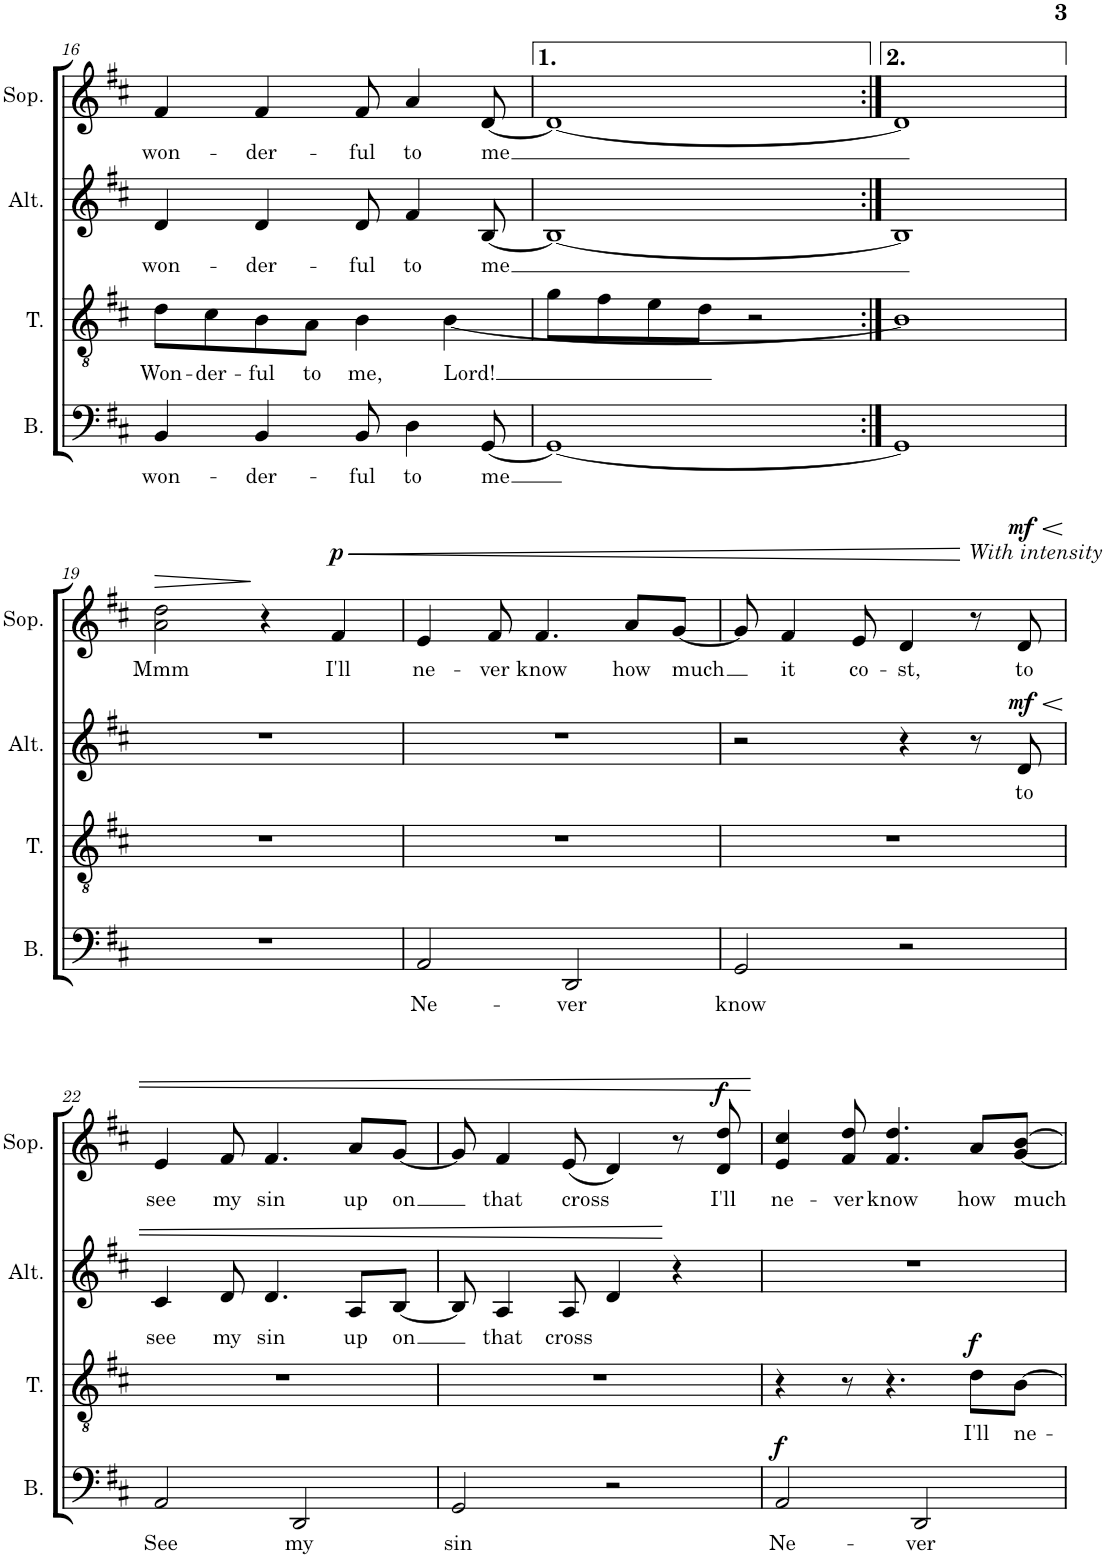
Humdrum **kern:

**kern	**text	**dynam	**kern	**text	**dynam	**kern	**text	**dynam	**kern	**text	**dynam
*part4	*part4	*part4	*part3	*part3	*part3	*part2	*part2	*part2	*part1	*part1	*part1
*staff4	*staff4	*staff4	*staff3	*staff3	*staff3	*staff2	*staff2	*staff2	*staff1	*staff1	*staff1
*I"Bass	*	*	*I"Tenor	*	*	*I"Alto	*	*	*I"Soprano	*	*
*I'B.	*	*	*I'T.	*	*	*I'Alt.	*	*	*I'Sop.	*	*
!!LO:PB:g=z
*clefF4	*	*	*clefGv2	*	*	*clefG2	*	*	*clefG2	*	*
*k[f#c#]	*	*	*k[f#c#]	*	*	*k[f#c#]	*	*	*k[f#c#]	*	*
*M4/4	*	*	*M4/4	*	*	*M4/4	*	*	*M4/4	*	*
=16	=16	=16	=16	=16	=16	=16	=16	=16	=16	=16	=16
!	!LO:LY:b	!	!	!LO:LY:b	!	!	!LO:LY:b	!	!	!LO:LY:b	!
4BB/	won-	.	8d\L	Won-	.	4d/	won-	.	4f#/	won-	.
!	!	!	!	!LO:LY:b	!	!	!	!	!	!	!
.	.	.	8c#\	-der-	.	.	.	.	.	.	.
!	!LO:LY:b	!	!	!LO:LY:b	!	!	!LO:LY:b	!	!	!LO:LY:b	!
4BB/	-der-	.	8B\	-ful	.	4d/	-der-	.	4f#/	-der-	.
!	!	!	!	!LO:LY:b	!	!	!	!	!	!	!
.	.	.	8A\J	to	.	.	.	.	.	.	.
!	!LO:LY:b	!	!	!LO:LY:b	!	!	!LO:LY:b	!	!	!LO:LY:b	!
8BB/	-ful	.	4B\	me,	.	8d/	-ful	.	8f#/	-ful	.
!	!LO:LY:b	!	!	!	!	!	!LO:LY:b	!	!	!LO:LY:b	!
4D\	to	.	.	.	.	4f#/	to	.	4a/	to	.
!	!	!	!	!LO:LY:b	!	!	!	!	!	!	!
.	.	.	[<4B\	Lord!	.	.	.	.	.	.	.
!	!LO:LY:b	!	!	!	!	!	!LO:LY:b	!	!	!LO:LY:b	!
[8GG/	me	.	.	.	.	[8B/	me	.	[8d/	me	.
=17	=17	=17	=17	=17	=17	=17	=17	=17	=17	=17	=17
1GG_	.	.	8g\L	.	.	1B_	.	.	1d_	.	.
.	.	.	8f#\	.	.	.	.	.	.	.	.
.	.	.	8e\	.	.	.	.	.	.	.	.
.	.	.	8d\J	.	.	.	.	.	.	.	.
.	.	.	2r	.	.	.	.	.	.	.	.
=18:|!	=18:|!	=18:|!	=18:|!	=18:|!	=18:|!	=18:|!	=18:|!	=18:|!	=18:|!	=18:|!	=18:|!
1GG]	.	.	1B]	.	.	1B]	.	.	1d]	.	.
!!LO:LB:g=z
=19	=19	=19	=19	=19	=19	=19	=19	=19	=19	=19	=19
!	!	!	!	!	!	!	!	!	!	!LO:LY:b	!LO:HP:b
1r	.	.	1r	.	.	1r	.	.	2a\ 2dd\	Mmm	>
.	.	.	.	.	.	.	.	.	4r	.	]
!	!	!	!	!	!	!	!	!	!	!LO:LY:b	!LO:HP:b
!	!	!	!	!	!	!	!	!	!	!	!LO:DY:n=1:a
.	.	.	.	.	.	.	.	.	4f#/	I'll	< p
=20	=20	=20	=20	=20	=20	=20	=20	=20	=20	=20	=20
!	!LO:LY:b	!	!	!	!	!	!	!	!	!LO:LY:b	!
2AA/	Ne-	.	1r	.	.	1r	.	.	4e/	ne-	.
!	!	!	!	!	!	!	!	!	!	!LO:LY:b	!
.	.	.	.	.	.	.	.	.	8f#/	-ver	.
!	!	!	!	!	!	!	!	!	!	!LO:LY:b	!
.	.	.	.	.	.	.	.	.	4.f#/	know	.
!	!LO:LY:b	!	!	!	!	!	!	!	!	!	!
2DD/	-ver	.	.	.	.	.	.	.	.	.	.
!	!	!	!	!	!	!	!	!	!	!LO:LY:b	!
.	.	.	.	.	.	.	.	.	8a/L	how	.
!	!	!	!	!	!	!	!	!	!	!LO:LY:b	!
.	.	.	.	.	.	.	.	.	[8g/J	much	.
=21	=21	=21	=21	=21	=21	=21	=21	=21	=21	=21	=21
!	!LO:LY:b	!	!	!	!	!	!	!	!	!	!
2GG/	know	.	1r	.	.	2r	.	.	8g/]	.	.
!	!	!	!	!	!	!	!	!	!	!LO:LY:b	!
.	.	.	.	.	.	.	.	.	4f#/	it	.
!	!	!	!	!	!	!	!	!	!	!LO:LY:b	!
.	.	.	.	.	.	.	.	.	8e/	co-	.
!	!	!	!	!	!	!	!	!	!	!LO:LY:b	!
2r	.	.	.	.	.	4r	.	.	4d/	-st,	.
!	!	!	!	!	!	!	!	!	!LO:TX:a:i:t=With intensity	!	!
.	.	.	.	.	.	8r	.	.	8r	.	[
!	!	!	!	!	!	!	!LO:LY:b	!LO:HP:b	!	!LO:LY:b	!LO:HP:b
!	!	!	!	!	!	!	!	!LO:DY:n=1:a	!	!	!LO:DY:n=1:a
.	.	.	.	.	.	8d/	to	< mf	8d/	to	< mf
!!LO:LB:g=z
=22	=22	=22	=22	=22	=22	=22	=22	=22	=22	=22	=22
!	!LO:LY:b	!	!	!	!	!	!LO:LY:b	!	!	!LO:LY:b	!
2AA/	See	.	1r	.	.	4c#/	see	.	4e/	see	.
!	!	!	!	!	!	!	!LO:LY:b	!	!	!LO:LY:b	!
.	.	.	.	.	.	8d/	my	.	8f#/	my	.
!	!	!	!	!	!	!	!LO:LY:b	!	!	!LO:LY:b	!
.	.	.	.	.	.	4.d/	sin	.	4.f#/	sin	.
!	!LO:LY:b	!	!	!	!	!	!	!	!	!	!
2DD/	my	.	.	.	.	.	.	.	.	.	.
!	!	!	!	!	!	!	!LO:LY:b	!	!	!LO:LY:b	!
.	.	.	.	.	.	8A/L	up	.	8a/L	up	.
!	!	!	!	!	!	!	!LO:LY:b	!	!	!LO:LY:b	!
.	.	.	.	.	.	[8B/J	on	.	[8g/J	on	.
=23	=23	=23	=23	=23	=23	=23	=23	=23	=23	=23	=23
!	!LO:LY:b	!	!	!	!	!	!	!	!	!	!
2GG/	sin	.	1r	.	.	8B/]	.	.	8g/]	.	.
!	!	!	!	!	!	!	!LO:LY:b	!	!	!LO:LY:b	!
.	.	.	.	.	.	4A/	that	.	4f#/	that	.
!	!	!	!	!	!	!	!LO:LY:b	!	!	!LO:LY:b	!
.	.	.	.	.	.	8A/	cross	.	(8e/	cross	.
2r	.	.	.	.	.	4d/	.	.	4d/)	.	.
.	.	.	.	.	.	4r	.	[	8r	.	.
!	!	!	!	!	!	!	!	!	!	!LO:LY:b	!LO:DY:a
.	.	.	.	.	.	.	.	.	8d/ 8dd/	I'll	f
.	.	.	.	.	.	.	.	.	.	.	[
=24	=24	=24	=24	=24	=24	=24	=24	=24	=24	=24	=24
!	!LO:LY:b	!LO:DY:a	!	!	!	!	!	!	!	!LO:LY:b	!
2AA/	Ne-	f	4r	.	.	1r	.	.	4e/ 4cc#/	ne-	.
!	!	!	!	!	!	!	!	!	!	!LO:LY:b	!
.	.	.	8r	.	.	.	.	.	8f#/ 8dd/	-ver	.
!	!	!	!	!	!	!	!	!	!	!LO:LY:b	!
.	.	.	4.r	.	.	.	.	.	4.f#/ 4.dd/	know	.
!	!LO:LY:b	!	!	!	!	!	!	!	!	!	!
2DD/	-ver	.	.	.	.	.	.	.	.	.	.
!	!	!	!	!LO:LY:b	!LO:DY:a	!	!	!	!	!LO:LY:b	!
.	.	.	8d\L	I'll	f	.	.	.	8a/L	how	.
!	!	!	!	!LO:LY:b	!	!	!	!	!	!LO:LY:b	!
.	.	.	[8B\J	ne-	.	.	.	.	[8g/ [8b/J	much	.
=	=	=	=	=	=	=	=	=	=	=	=
*-	*-	*-	*-	*-	*-	*-	*-	*-	*-	*-	*-
